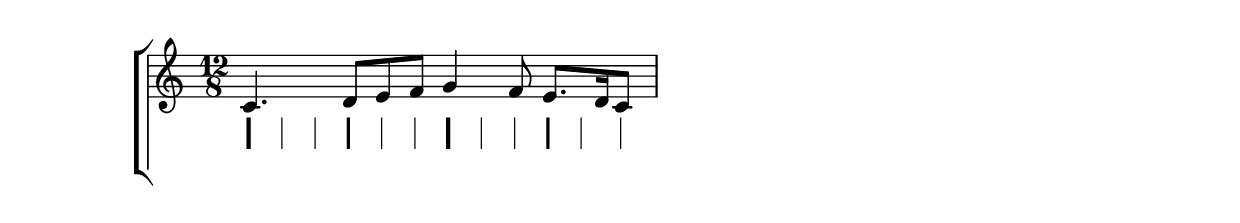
%% Do not edit this file; it is auto-generated from LSR http://lsr.dsi.unimi.it
%% This file is in the public domain.
\version "2.11.57"

\header {
  lsrtags = "editorial-annotations"

  texidoces = "
Se pueden trazar líneas verticales normales entre pentagramas para
mostrar la relación entre notas; sin embargo, en caso de música
monofónica, podemos hacer invisible el segundo pentagrama, y que
las líneas sean más cortas, como en este fragmento de código.

"
  doctitlees = "Líneas de rejilla: destacar ritmos y la relación temporal entre notas"

  texidoc = "
Regular vertical lines can be drawn between staves to show notes
synchronization; however, in case of monophonic music, you may want to
make the second stave invisible, and make the lines shorter like in
this snippet.

"
  doctitle = "Grid lines: emphasizing rhythms and notes synchronization"
} % begin verbatim
%% sets of grid
\layout {
 \context {
   \Staff
   \consists "Grid_point_engraver"
   gridInterval = #(ly:make-moment 1 8)
%% lines length
   \override GridPoint #'Y-extent = #'(6 . 0)
 }
 \context {
   \StaffGroup
   \remove "System_start_delimiter_engraver"
 }
}

\layout {
 ragged-right = ##t
}
\new Score
\with {
 \consists "Grid_line_span_engraver"
%% centers grid lines  horizontally below noteheads
 \override NoteColumn #'X-offset = #-0.5
}

\new ChoirStaff <<
 \new Staff
 {
   \time 12/8
   \stemUp
   \relative {
   c'4. d8 e8 f g4 f8 e8.[ d16 c8] }
 }
 \new Staff
 {
%% making sure the lines will be placed outside the Staff
   \override Score.GridLine #'extra-offset = #'( 0.0 . -4.0 )

%% hides staff and notes so that only the grid lines are visible
   \override NoteHead #'transparent = ##t
   \override NoteHead #'no-ledgers = ##t
   \override Stem #'transparent = ##t
   \override Beam #'transparent = ##t
   \override Staff.BarLine #'transparent = ##t
   \override Staff.StaffSymbol #'line-count = #0
   \override Staff.TimeSignature #'transparent = ##t
   \override Staff.Clef #'transparent = ##t

% you have to put 'dummy' notes here to force regular grid spacing...
 \once  \override Score.GridLine #'thickness = #4.0
 c8   c8   c8
 \once  \override Score.GridLine #'thickness = #3.0
 c8   c8   c8
 \once  \override Score.GridLine #'thickness = #4.0
 c8   c8   c8
 \once  \override Score.GridLine #'thickness = #3.0
 c8   c8   c8
 }
>>
